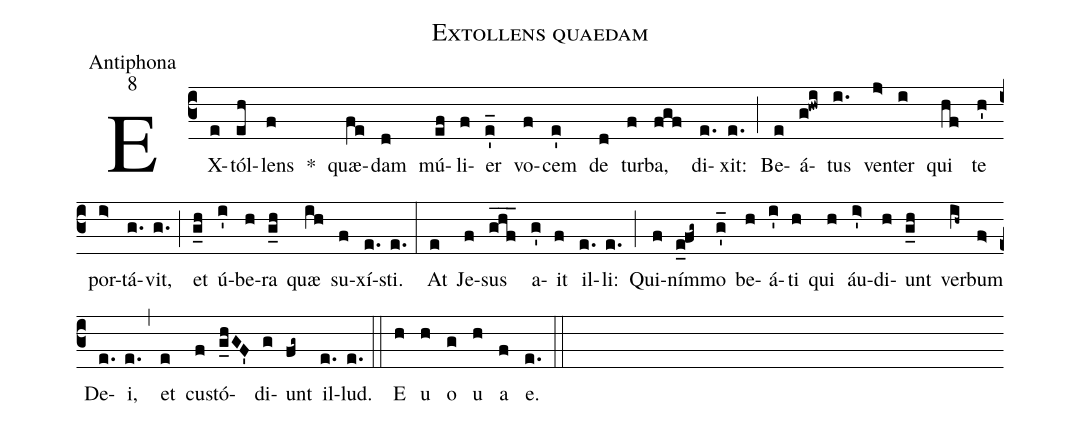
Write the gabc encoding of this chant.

name:Extollens quaedam;
office-part:Antiphona;
mode:8;
%%
(c3) EX(e)tól(eh)lens(f) *() quæ(fe)dam(d) mú(ef)li(f)er(e'_) vo(f)cem(e') de(d) tur(f)ba,(fgf) di(e.)xit:(e.) (;) Be(e)á(g!hwi)tus(i.) ven(j>)ter(i) qui(hf) te(h') por(i>)tá(g.)vit,(g.) (;) et(g_h) ú(i')be(h)ra(g_h) quæ(ih) su(f)xí(e.)sti.(e.) (:) At(e) Je(f)sus(ghf___) a(g')it(f) il(e.)li:(e.) (;) Qui(f)ním(e_0!fg~)mo(g_') be(h)á(i')ti(h) qui(h) áu(i>')di(h)unt(g_h) ver(ih~)bum(f>) De(e.)i,(e.) (,) et(e) cu(f)stó(g_hGF')di(g)unt(fg~) il(e.)lud.(e.) (::) E(h) u(h) o(g) u(h) a(f) e.(e.) (::)
